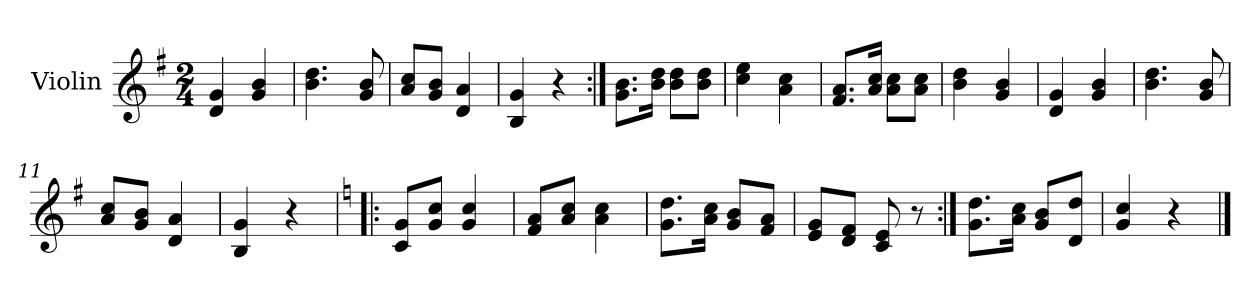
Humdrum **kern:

**kern
*part1
*staff1
*I"Violin
*I'Vln.
*stria5
*clefG2
*k[f#]
*M2/4
*MM116
=1
4g 4d
4b 4g
=2
4.dd 4.b
8b 8g
=3
8cc 8aL
8b 8gJ
4a 4d
=4
4g 4B
4r
=5:|!
8.b 8.gL
16dd 16bJk
8dd 8bL
8dd 8bJ
=6
4ee 4cc
4cc 4a
=7
8.a 8.f#L
16cc 16aJk
8cc 8aL
8cc 8aJ
=8
4dd 4b
4b 4g
=9
4g 4d
4b 4g
=10
4.dd 4.b
8b 8g
=11
8cc 8aL
8b 8gJ
4a 4d
=12
4g 4B
4r
=13!|:
*k[]
8g 8cL
8cc 8gJ
4cc 4g
=14
8a 8fL
8cc 8aJ
4cc 4a
=15
8.dd 8.gL
16cc 16aJk
8b 8gL
8a 8fJ
=16
8g 8eL
8f 8dJ
8e 8c
8r
=17:|!
8.dd 8.gL
16cc 16aJk
8b 8gL
8dd 8dJ
=18
4cc 4g
4r
==
*-
